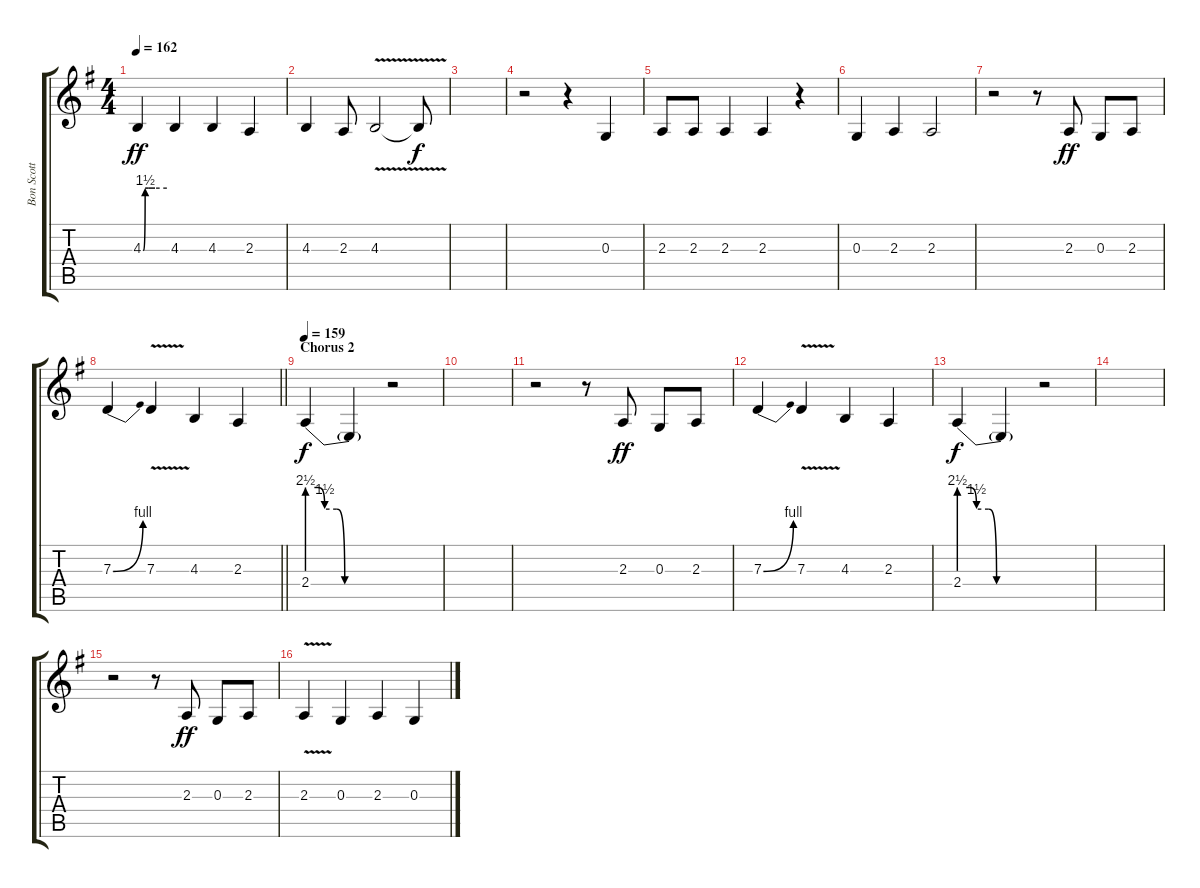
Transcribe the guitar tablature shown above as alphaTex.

\track ("Bon Scott" "Bon Scott") {instrument lead2sawtooth}
\staff {score tabs}
\tuning (E4 B3 G3 D3 A2 E2) {hide}
\ts (4 4)
\tempo 162
\clef g2
\ks g
4.3{be (custom 0 0 5 6 14 6 30 6 60 6)}.4{dy ff} 4.3.4 4.3.4 2.3.4 |
4.3.4 2.3.8 4.3{v}.2 4.3{t}.8{dy f} |
|
r.2 r.4 0.3.4 |
2.3.8 2.3.8 2.3.4 2.3.4 r.4 |
0.3.4 2.3.4 2.3.2 |
r.2 r.8 2.3.8{dy ff} 0.3.8 2.3.8 |
\barLineRight lightlight
7.3{be (bend 0 0 60 4)}.4 7.3{v}.4 4.3.4 2.3.4 |
\section ("" "Chorus 2")
\tempo 159
2.4{be (custom 0 10 8 10 13 6 22 6 28 0 40 0 60 0)}.4{dy f} 2.4{t}.4 r.2 |
|
r.2 r.8 2.3.8{dy ff} 0.3.8 2.3.8 |
7.3{be (bend 0 0 60 4)}.4 7.3{v}.4 4.3.4 2.3.4 |
2.4{be (custom 0 10 8 10 13 6 22 6 28 0 40 0 60 0)}.4{dy f} 2.4{t}.4 r.2 |
|
r.2 r.8 2.3.8{dy ff} 0.3.8 2.3.8 |
2.3{v}.4 0.3.4 2.3.4 0.3.4
